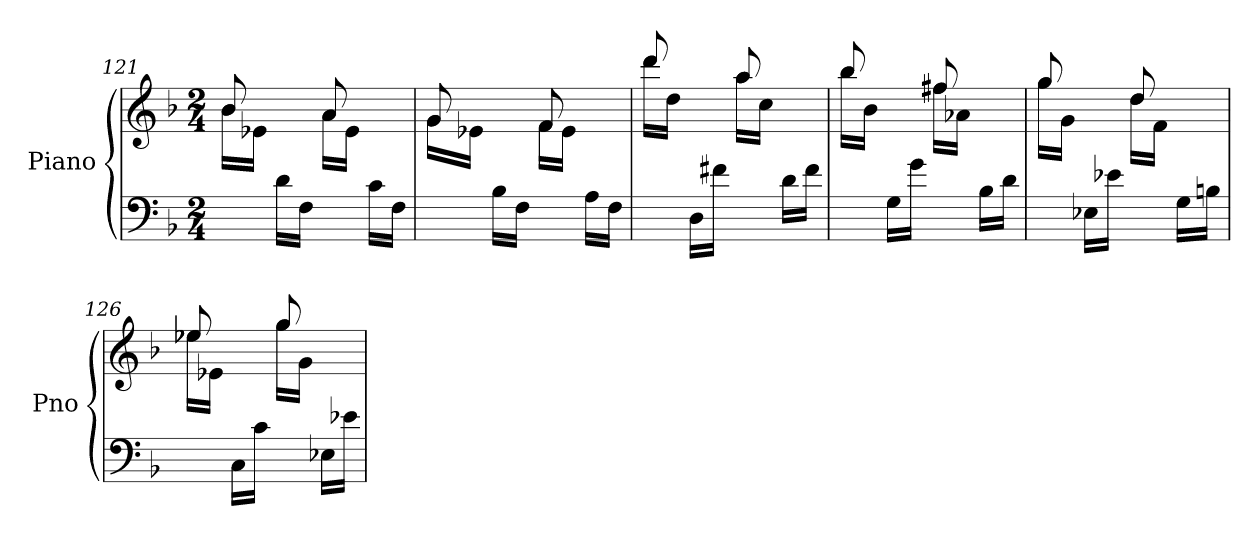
**kern	**kern
*part1	*part1
*staff2	*staff1
*I"Piano	*
*I'Pno	*
!!LO:PB:g=z
*clefF4	*clefG2
*k[b-]	*k[b-]
*M2/4	*M2/4
=121	=121
*	*^
8ryy	8b-/	16b-\LL
.	.	16e-X\JJ
16d\LL	8ryy	8ryy
16F\JJ	.	.
8ryy	8a/	16a\LL
.	.	16e-\JJ
16c\LL	8ryy	8ryy
16F\JJ	.	.
=122	=122	=122
8ryy	8g/	16g\LL
.	.	16e-X\JJ
16B-\LL	8ryy	8ryy
16F\JJ	.	.
8ryy	8f/	16f\LL
.	.	16e-\JJ
16A\LL	8ryy	8ryy
16F\JJ	.	.
=123	=123	=123
8ryy	8ddd/	16ddd\LL
.	.	16dd\JJ
16D\LL	8ryy	8ryy
16f#X\JJ	.	.
8ryy	8aa/	16aa\LL
.	.	16cc\JJ
16d\LL	8ryy	8ryy
16f#\JJ	.	.
=124	=124	=124
8ryy	8bb-/	16bb-\LL
.	.	16b-\JJ
16G\LL	8ryy	8ryy
16g\JJ	.	.
8ryy	8ff#X/	16ff#\LL
.	.	16a-X\JJ
16B-\LL	8ryy	8ryy
16d\JJ	.	.
=125	=125	=125
8ryy	8gg/	16gg\LL
.	.	16g\JJ
16E-X\LL	8ryy	8ryy
16e-X\JJ	.	.
8ryy	8dd/	16dd\LL
.	.	16f\JJ
16G\LL	8ryy	8ryy
16Bn\JJ	.	.
=126	=126	=126
8ryy	8ee-X/	16ee-\LL
.	.	16e-X\JJ
16C\LL	8ryy	8ryy
16c\JJ	.	.
8ryy	8gg/	16gg\LL
.	.	16g\JJ
16E-X\LL	8ryy	8ryy
16e-X\JJ	.	.
*	*v	*v
=	=
*-	*-
